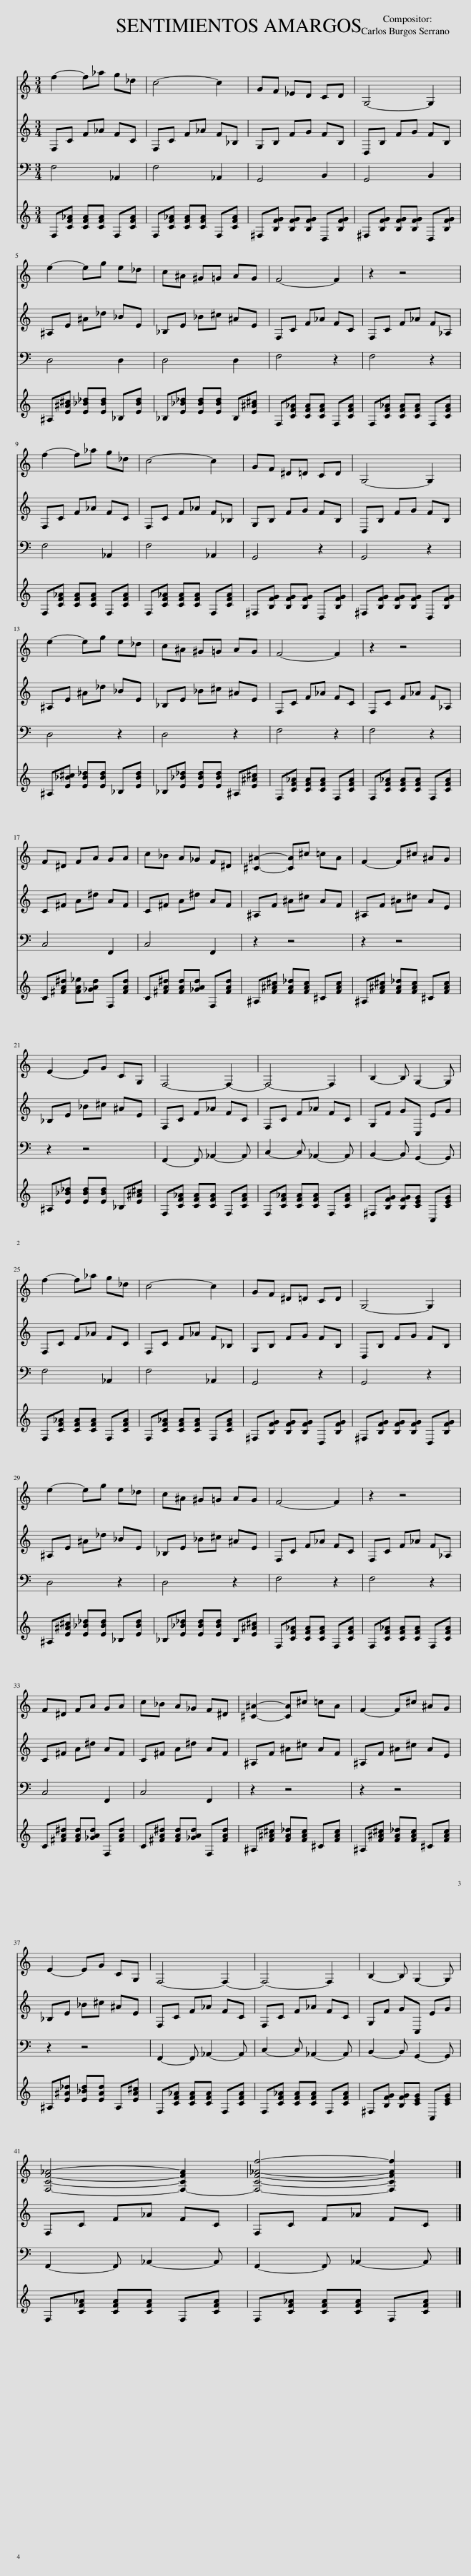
X:1
%%score 1 2 3 4
L:1/8
Q:1/4=85
M:3/4
I:linebreak $
K:C
V:1 treble
V:2 treble
V:3 bass
V:4 treble
V:1
 f2- f_a g_d | c4- c2 | GF _ED CD | G,4- G,2 |$ e2- eg e_d | %5
 c^A ^G=G AG | F4- F2 | z2 z4 |$ f2- f_a g_d | c4- c2 | %10
 GF ^D=D CD | G,4- G,2 |$ e2- eg e_d | c^A ^G=G AG | F4- F2 | %15
 z2 z4 |$ F^D FA GA | c_B A_G F^D | [^C^A]2- [CA]^c =cA | F2- F^c ^AG |$ %20
 E2- EG CG, | F,4- F,2- | F,4- F,2 | B,2- B, G,2- G, |$ f2- f_a g_d | %25
 c4- c2 | GF ^D=D CD | G,4- G,2 |$ e2- eg e_d | c^A ^G=G AG | %30
 F4- F2 | z2 z4 |$ F^D FA GA | c_B A_G F^D | [^C^A]2- [CA]^c =cA | %35
 F2- F^c ^AG |$ E2- EG CG, | F,4- F,2- | F,4- F,2 | B,2- B, G,2- G, |$ %40
 [F,CF_A]4- [F,-CFA]2 | [F,CF_Af]4- [F,CFAf]2 |] %42
V:2
 F,C F_A FC | F,C F_A F_B, | G,B, FG FB, | D,B, FG FB, |$ ^A,E ^A_d _BE | %5
 _B,E _B^c ^AE | F,C F_A FC | F,C F_A F_A, |$ F,C F_A FC | F,C F_A F_B, | %10
 G,B, FG FB, | D,B, FG FB, |$ ^A,E ^A_d _BE | _B,E _B^c ^AE | F,C F_A FC | %15
 F,C F_A F_A, |$ C^F A^d AF | C^F A^d AF | ^A,F ^A^c AF | ^A,F ^A^c AE |$ %20
 _B,E _B^c ^AE | F,C F_A FC | F,C F_A FC | G,F GC, EG |$ F,C F_A FC | %25
 F,C F_A F_B, | G,B, FG FB, | D,B, FG FB, |$ ^A,E ^A_d _BE | _B,E _B^c ^AE | %30
 F,C F_A FC | F,C F_A F_A, |$ C^F A^d AF | C^F A^d AF | ^A,F ^A^c AF | %35
 ^A,F ^A^c AE |$ _B,E _B^c ^AE | F,C F_A FC | F,C F_A FC | G,F GC, EG |$ %40
 F,C F_A FC | F,C F_A FC |] %42
V:3
 F,4 _A,,2 | F,4 _A,,2 | G,,4 B,,2 | G,,4 B,,2 |$ D,4 D,2 | %5
 D,4 D,2 | F,4 z2 | F,4 z2 |$ F,4 _A,,2 | F,4 _A,,2 | %10
 G,,4 z2 | G,,4 z2 |$ D,4 z2 | D,4 z2 | F,4 z2 | %15
 F,4 z2 |$ C,4 F,,2 | C,4 F,,2 | z2 z4 | z2 z4 |$ %20
 z2 z4 | F,,2- F,, _A,,2- A,, | C,2- C, _A,,2- A,, | B,,2- B,, G,,2- G,, |$ F,4 _A,,2 | %25
 F,4 _A,,2 | G,,4 z2 | G,,4 z2 |$ D,4 z2 | D,4 z2 | %30
 F,4 z2 | F,4 z2 |$ C,4 F,,2 | C,4 F,,2 | z2 z4 | %35
 z2 z4 |$ z2 z4 | F,,2- F,, _A,,2- A,, | C,2- C, _A,,2- A,, | B,,2- B,, G,,2- G,, |$ %40
 F,,2- F,, _A,,2- A,, | F,,2- F,, _A,,2- A,, |] %42
V:4
 F,[CF_A] [CFA][CFA] F,[CFA] | F,[CF_A] [CFA][CFA] F,[CFA] | ^F,[B,FG] [B,FG][B,FG] D,[B,FG] | ^F,[B,FG] [B,FG][B,FG] D,[B,FG] |$ ^A,[E^A^c] [E_B_d][EBd] _B,[EBd] | %5
 _B,[E_B_d] [EBd][EBd] B,[E^A^c] | F,[CF_A] [CFA][CFA] F,[CFA] | F,[CF_A] [CFA][CFA] F,[CFA] |$ F,[CF_A] [CFA][CFA] F,[CFA] | F,[CF_A] [CFA][CFA] F,[CFA] | %10
 ^F,[B,FG] [B,FG][B,FG] D,[B,FG] | ^F,[B,FG] [B,FG][B,FG] D,[B,FG] |$ ^A,[E_B^c] [EB_d][EBd] _B,[EBd] | _B,[E_B_d] [EBd][EBd] ^A,[E^A^c] | F,[CF_A] [CFA][CFA] F,[CFA] | %15
 F,[CF_A] [CFA][CFA] F,[CFA] |$ C[^FA^d] [FA_e][_GAd] F,[FAd] | C[^FA^d] [FAd][_GAd] F,[FAd] | ^A,[F^A^c] [FA_d][FAc] ^C[FAc] | ^A,[F^A^c] [FA_d][FAc] ^C[FAc] |$ %20
 ^A,[E_B_d] [EBd][EBd] _B,[E^A^c] | F,[CF_A] [CFA][CFA] F,[CFA] | F,[CF_A] [CFA][CFA] F,[CFA] | ^F,[B,FG] [B,FG][CEG] C,[CEG] |$ F,[CF_A] [CFA][CFA] F,[CFA] | %25
 F,[CF_A] [CFA][CFA] F,[CFA] | ^F,[B,FG] [B,FG][B,FG] D,[B,FG] | ^F,[B,FG] [B,FG][B,FG] D,[B,FG] |$ ^A,[E^A^c] [E_B_d][EBd] _B,[EBd] | _B,[E_B_d] [EBd][EBd] B,[E^A^c] | %30
 F,[CF_A] [CFA][CFA] F,[CFA] | F,[CF_A] [CFA][CFA] F,[CFA] |$ C[^FA^d] [FAd][_GAd] F,[FAd] | C[^FA^d] [FAd][_GAd] F,[FAd] | ^A,[F^A^c] [FA_d][FAc] ^C[FAc] | %35
 ^A,[F^A^c] [FA_d][FAc] ^C[FAc] |$ ^A,[E^A_d] [E_Bd][EAd] A,[EA^c] | F,[CF_A] [CFA][CFA] F,[CFA] | F,[CF_A] [CFA][CFA] F,[CFA] | ^F,[B,FG] [B,FG][CEG] C,[CEG] |$ %40
 F,[CF_A] [CFA][CFA] F,[CFA] | F,[CF_A] [CFA][CFA] F,[CFA] |] %42
